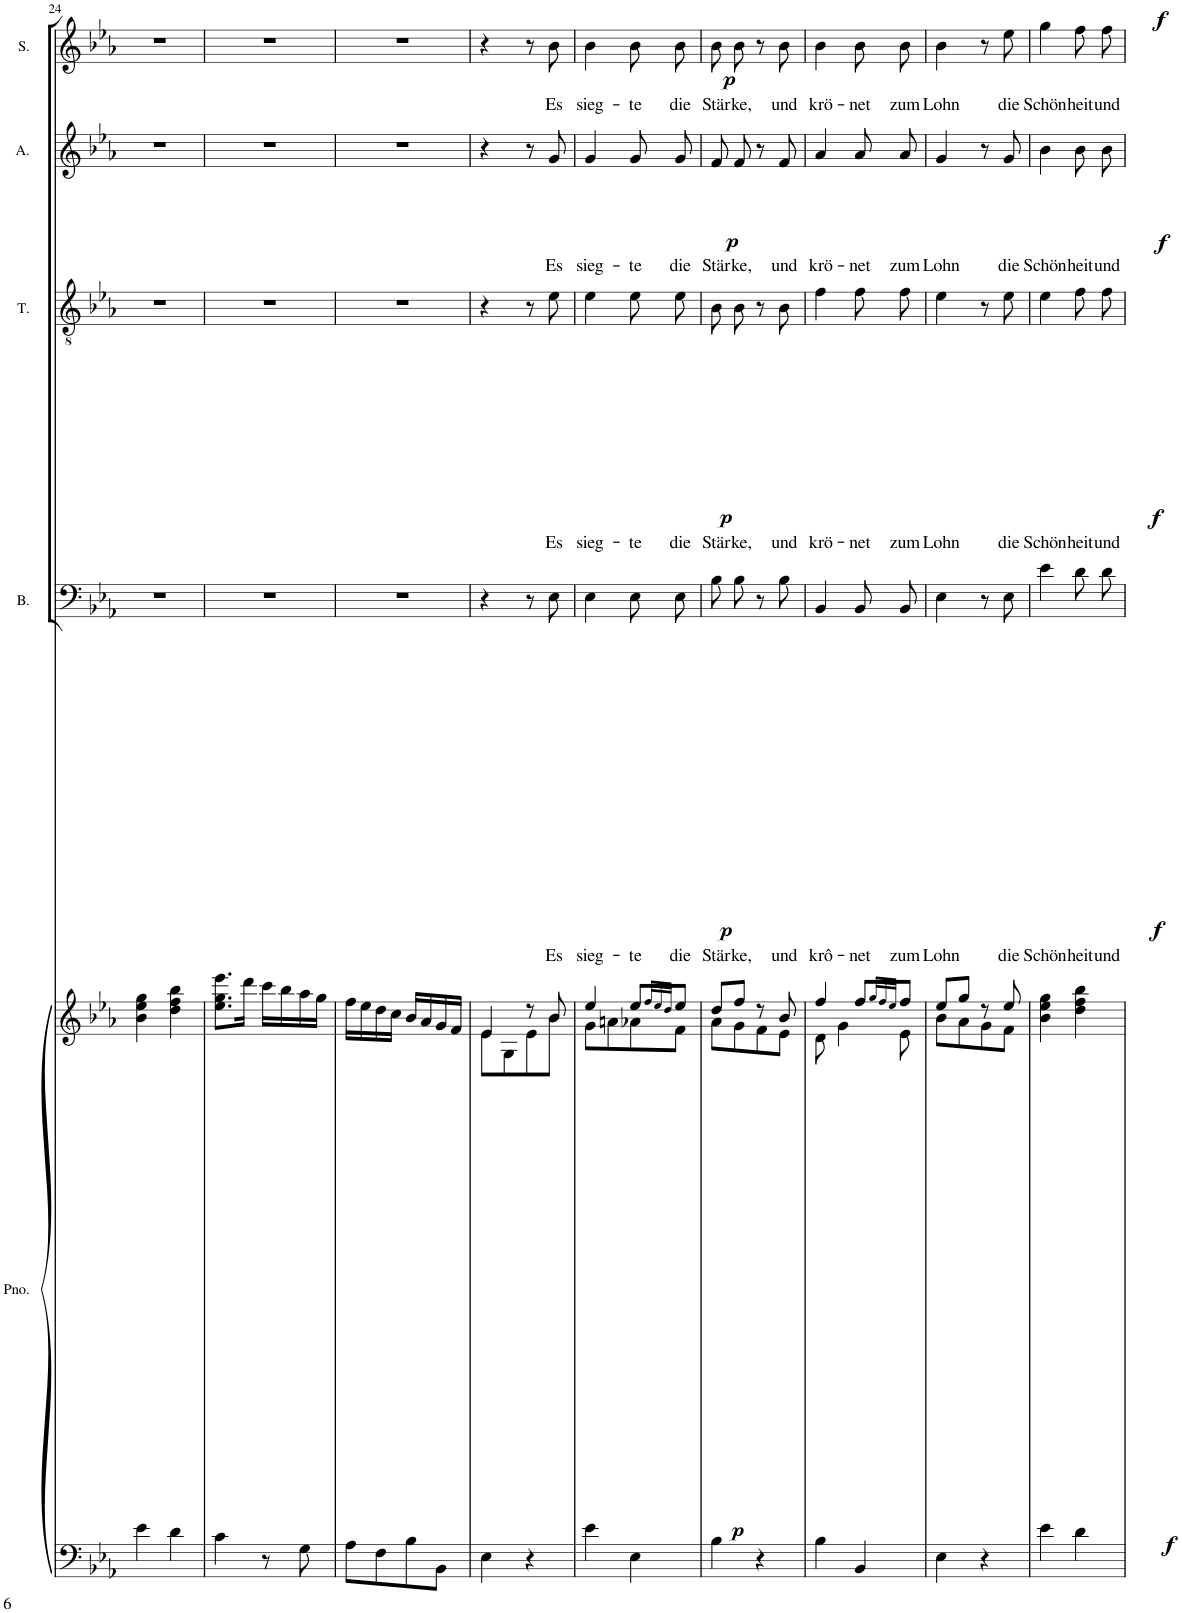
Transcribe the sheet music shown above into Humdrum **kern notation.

**kern	**kern	**dynam	**kern	**text	**dynam	**kern	**text	**dynam	**kern	**text	**dynam	**kern	**text	**dynam
*part5	*part5	*part5	*part4	*part4	*part4	*part3	*part3	*part3	*part2	*part2	*part2	*part1	*part1	*part1
*staff6	*staff5	*staff5/6	*staff4	*staff4	*staff4	*staff3	*staff3	*staff3	*staff2	*staff2	*staff2	*staff1	*staff1	*staff1
*I"Piano	*	*	*I"Bass	*	*	*I"Tenor	*	*	*I"Alto	*	*	*I"Soprano	*	*
*I'Pno.	*	*	*I'B.	*	*	*I'T.	*	*	*I'A.	*	*	*I'S.	*	*
!!LO:PB:g=z
*clefF4	*clefG2	*	*clefF4	*	*	*clefGv2	*	*	*clefG2	*	*	*clefG2	*	*
*k[b-e-a-]	*k[b-e-a-]	*	*k[b-e-a-]	*	*	*k[b-e-a-]	*	*	*k[b-e-a-]	*	*	*k[b-e-a-]	*	*
*M2/4	*M4/4	*	*M2/4	*	*	*M2/4	*	*	*M2/4	*	*	*M2/4	*	*
=24	=24	=24	=24	=24	=24	=24	=24	=24	=24	=24	=24	=24	=24	=24
4e-\	4b-\ 4ee-\ 4gg\	.	2r	.	.	2r	.	.	2r	.	.	2r	.	.
4d\	4dd\ 4ff\ 4bb-\	.	.	.	.	.	.	.	.	.	.	.	.	.
=25	=25	=25	=25	=25	=25	=25	=25	=25	=25	=25	=25	=25	=25	=25
4c\	8.ee-\ 8.gg\ 8.eee-\L	.	2r	.	.	2r	.	.	2r	.	.	2r	.	.
.	16ddd\Jk	.	.	.	.	.	.	.	.	.	.	.	.	.
8r	16ccc\LL	.	.	.	.	.	.	.	.	.	.	.	.	.
.	16bb-\	.	.	.	.	.	.	.	.	.	.	.	.	.
8G\	16aa-\	.	.	.	.	.	.	.	.	.	.	.	.	.
.	16gg\JJ	.	.	.	.	.	.	.	.	.	.	.	.	.
=26	=26	=26	=26	=26	=26	=26	=26	=26	=26	=26	=26	=26	=26	=26
8A-\L	16ff\LL	.	2r	.	.	2r	.	.	2r	.	.	2r	.	.
.	16ee-\	.	.	.	.	.	.	.	.	.	.	.	.	.
8F\	16dd\	.	.	.	.	.	.	.	.	.	.	.	.	.
.	16cc\JJ	.	.	.	.	.	.	.	.	.	.	.	.	.
8B-\	16b-/LL	.	.	.	.	.	.	.	.	.	.	.	.	.
.	16a-/	.	.	.	.	.	.	.	.	.	.	.	.	.
8BB-\J	16g/	.	.	.	.	.	.	.	.	.	.	.	.	.
.	16f/JJ	.	.	.	.	.	.	.	.	.	.	.	.	.
=27	=27	=27	=27	=27	=27	=27	=27	=27	=27	=27	=27	=27	=27	=27
*	*^	*	*	*	*	*	*	*	*	*	*	*	*	*
4E-\	4e-/	8e-\L	.	4r	.	.	4r	.	.	4r	.	.	4r	.	.
.	.	8G\	.	.	.	.	.	.	.	.	.	.	.	.	.
4r	8r	8e-\	.	8r	.	.	8r	.	.	8r	.	.	8r	.	.
!	!	!	!LO:DY:b	!	!LO:LY:b	!LO:DY:b	!	!LO:LY:b	!LO:DY:b	!	!LO:LY:b	!LO:DY:b	!	!LO:LY:b	!LO:DY:b
.	8b-/	8b-\J	p	8E-\	Es	p	8e-\	Es	p	8g/	Es	p	8b-\	Es	p
=28	=28	=28	=28	=28	=28	=28	=28	=28	=28	=28	=28	=28	=28	=28	=28
!	!	!	!	!	!LO:LY:b	!	!	!LO:LY:b	!	!	!LO:LY:b	!	!	!LO:LY:b	!
4e-\	4ee-/	8g\L	.	4E-\	sieg-	.	4e-\	sieg-	.	4g/	sieg-	.	4b-\	sieg-	.
.	.	8an\	.	.	.	.	.	.	.	.	.	.	.	.	.
!	!	!	!	!	!LO:LY:b	!	!	!LO:LY:b	!	!	!LO:LY:b	!	!	!LO:LY:b	!
4E-\	8ee-/L	8a-X\	.	8E-\L	-te	.	8e-\L	-te	.	8g/L	-te	.	8b-\L	-te	.
.	32qff/LLL	.	.	.	.	.	.	.	.	.	.	.	.	.	.
.	32qee-/	.	.	.	.	.	.	.	.	.	.	.	.	.	.
.	32qdd/JJJ	.	.	.	.	.	.	.	.	.	.	.	.	.	.
!	!	!	!	!	!LO:LY:b	!	!	!LO:LY:b	!	!	!LO:LY:b	!	!	!LO:LY:b	!
.	8ee-/J	8f\J	.	8E-\J	die	.	8e-\J	die	.	8g/J	die	.	8b-\J	die	.
=29	=29	=29	=29	=29	=29	=29	=29	=29	=29	=29	=29	=29	=29	=29	=29
!	!	!	!	!	!LO:LY:b	!	!	!LO:LY:b	!	!	!LO:LY:b	!	!	!LO:LY:b	!
4B-\	8dd/L	8a-\L	.	8B-\L	Stär-	.	8B-\L	Stär-	.	8f/L	Stär-	.	8b-\L	Stär-	.
!	!	!	!	!	!LO:LY:b	!	!	!LO:LY:b	!	!	!LO:LY:b	!	!	!LO:LY:b	!
.	8ff/J	8g\	.	8B-\J	-ke,	.	8B-\J	-ke,	.	8f/J	-ke,	.	8b-\J	-ke,	.
4r	8r	8f\	.	8r	.	.	8r	.	.	8r	.	.	8r	.	.
!	!	!	!	!	!LO:LY:b	!	!	!LO:LY:b	!	!	!LO:LY:b	!	!	!LO:LY:b	!
.	8b-/	8e-\J	.	8B-\	und	.	8B-\	und	.	8f/	und	.	8b-\	und	.
=30	=30	=30	=30	=30	=30	=30	=30	=30	=30	=30	=30	=30	=30	=30	=30
!	!	!	!	!	!LO:LY:b	!	!	!LO:LY:b	!	!	!LO:LY:b	!	!	!LO:LY:b	!
4B-\	4ff/	8d\	.	4BB-/	krô-	.	4f\	krö-	.	4a-/	krö-	.	4b-\	krö-	.
.	.	4g\	.	.	.	.	.	.	.	.	.	.	.	.	.
!	!	!	!	!	!LO:LY:b	!	!	!LO:LY:b	!	!	!LO:LY:b	!	!	!LO:LY:b	!
4BB-/	8ff/L	.	.	8BB-/L	-net	.	8f\L	-net	.	8a-/L	-net	.	8b-\L	-net	.
.	32qgg/LLL	.	.	.	.	.	.	.	.	.	.	.	.	.	.
.	32qff/	.	.	.	.	.	.	.	.	.	.	.	.	.	.
.	32qee-/JJJ	.	.	.	.	.	.	.	.	.	.	.	.	.	.
!	!	!	!	!	!LO:LY:b	!	!	!LO:LY:b	!	!	!LO:LY:b	!	!	!LO:LY:b	!
.	8ff/J	8e-\	.	8BB-/J	zum	.	8f\J	zum	.	8a-/J	zum	.	8b-\J	zum	.
=31	=31	=31	=31	=31	=31	=31	=31	=31	=31	=31	=31	=31	=31	=31	=31
!	!	!	!	!	!LO:LY:b	!	!	!LO:LY:b	!	!	!LO:LY:b	!	!	!LO:LY:b	!
4E-\	8ee-/L	8b-\L	.	4E-\	Lohn	.	4e-\	Lohn	.	4g/	Lohn	.	4b-\	Lohn	.
.	8gg/J	8a-\	.	.	.	.	.	.	.	.	.	.	.	.	.
4r	8r	8g\	.	8r	.	.	8r	.	.	8r	.	.	8r	.	.
!	!	!	!LO:DY:b	!	!LO:LY:b	!LO:DY:b	!	!LO:LY:b	!LO:DY:b	!	!LO:LY:b	!LO:DY:b	!	!LO:LY:b	!LO:DY:b
.	8ee-/	8f\J	f	8E-\	die	f	8e-\	die	f	8g/	die	f	8ee-\	die	f
=32	=32	=32	=32	=32	=32	=32	=32	=32	=32	=32	=32	=32	=32	=32	=32
!	!	!	!	!	!LO:LY:b	!	!	!LO:LY:b	!	!	!LO:LY:b	!	!	!LO:LY:b	!
*	*v	*v	*	*	*	*	*	*	*	*	*	*	*	*	*
4e-\	4b-\ 4ee-\ 4gg\	.	4e-\	Schön-	.	4e-\	Schön-	.	4b-\	Schön-	.	4gg\	Schön-	.
!	!	!	!	!LO:LY:b	!	!	!LO:LY:b	!	!	!LO:LY:b	!	!	!LO:LY:b	!
4d\	4dd\ 4ff\ 4bb-\	.	8d\L	-heit	.	8f\L	-heit	.	8b-\L	-heit	.	8ff\L	-heit	.
!	!	!	!	!LO:LY:b	!	!	!LO:LY:b	!	!	!LO:LY:b	!	!	!LO:LY:b	!
.	.	.	8d\J	und	.	8f\J	und	.	8b-\J	und	.	8ff\J	und	.
=	=	=	=	=	=	=	=	=	=	=	=	=	=	=
*-	*-	*-	*-	*-	*-	*-	*-	*-	*-	*-	*-	*-	*-	*-
